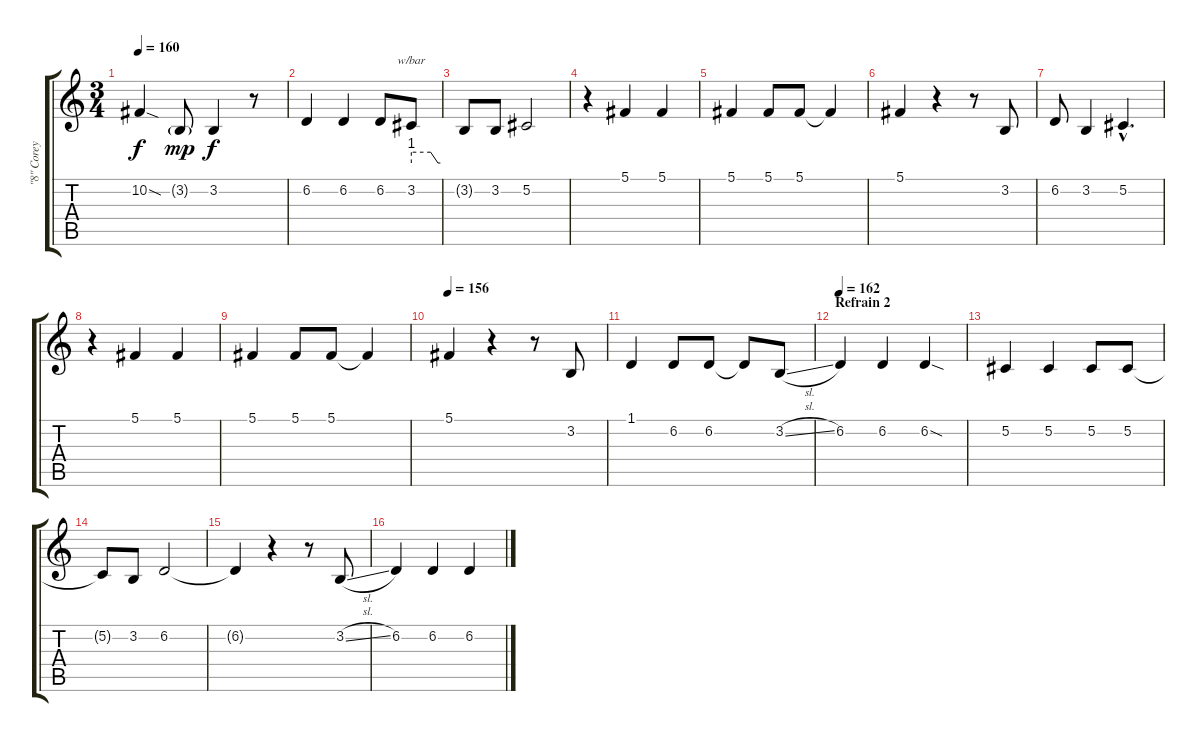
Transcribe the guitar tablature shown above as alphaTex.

\track ("\"8\" Corey Taylor (Vocals)" "\"8\" Corey ") {instrument lead2sawtooth}
\staff {score tabs}
\tuning (Db4 Ab3 E3 B2 Gb2 B1) {hide}
\ts (3 4)
\tempo 160
\clef g2
\ks c
10.2{sod}.4{dy f} 3.2{g}.8{dy mp} 3.2.4{dy f} r.8 |
6.2.4 6.2.4 6.2.8 3.2.8{tbe (custom default 0 4 40 4 55 0 60 0)} |
3.2{t}.8 3.2.8 5.2.2 |
r.4 5.1.4 5.1.4 |
5.1.4 5.1.8 5.1.8 5.1{t}.4 |
5.1.4 r.4 r.8 3.2.8 |
6.2.8 3.2.4 5.2{hac}.4{d} |
r.4 5.1.4 5.1.4 |
5.1.4 5.1.8 5.1.8 5.1{t}.4 |
\tempo 156
5.1.4 r.4 r.8 3.2.8 |
1.1.4 6.2.8 6.2.8 6.2{t}.8 3.2{sl}.8 |
\section ("" "Refrain 2")
\tempo 162
6.2.4 6.2.4 6.2{sod}.4 |
5.2.4 5.2.4 5.2.8 5.2.8 |
5.2{t}.8 3.2.8 6.2.2 |
6.2{t}.4 r.4 r.8 3.2{sl}.8 |
6.2.4 6.2.4 6.2.4
